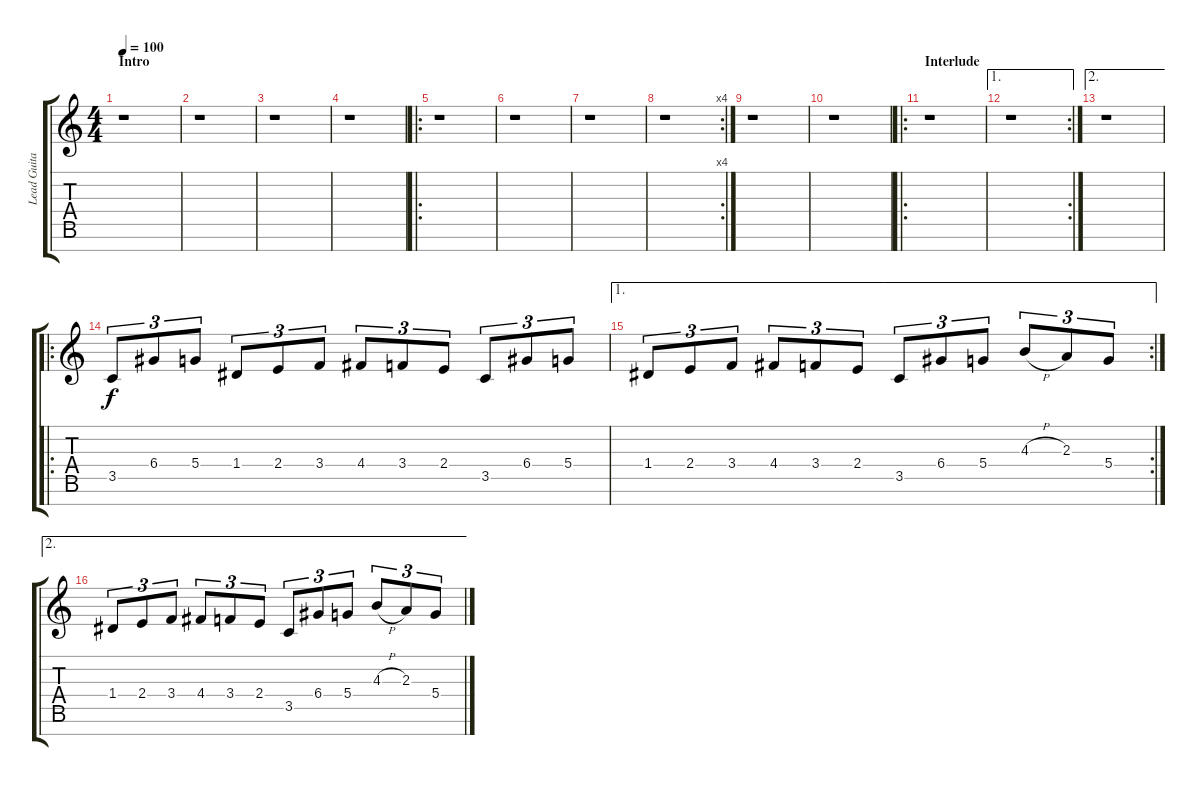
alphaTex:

\track ("Lead Guitar" "Lead Guita") {instrument overdrivenguitar}
\staff {score tabs}
\tuning (E4 B3 G3 D3 A2 E2 B1) {hide}
\ts (4 4)
\section ("" "Intro")
\tempo 100
\clef g2
\ks c
r.1{dy f instrument overdrivenguitar} |
r.1 |
r.1 |
r.1 |
\ro
r.1 |
r.1 |
r.1 |
\rc 4
r.1 |
r.1 |
r.1 |
\ro
\section ("" "Interlude")
r.1 |
\ae 1
\rc 2
r.1 |
\ae 2
r.1 |
\ro
3.5.8{tu (3 2)} 6.4.8{tu (3 2)} 5.4.8{tu (3 2)} 1.4.8{tu (3 2)} 2.4.8{tu (3 2)} 3.4.8{tu (3 2)} 4.4.8{tu (3 2)} 3.4.8{tu (3 2)} 2.4.8{tu (3 2)} 3.5.8{tu (3 2)} 6.4.8{tu (3 2)} 5.4.8{tu (3 2)} |
\ae 1
\rc 2
1.4.8{tu (3 2)} 2.4.8{tu (3 2)} 3.4.8{tu (3 2)} 4.4.8{tu (3 2)} 3.4.8{tu (3 2)} 2.4.8{tu (3 2)} 3.5.8{tu (3 2)} 6.4.8{tu (3 2)} 5.4.8{tu (3 2)} 4.3{h}.8{tu (3 2)} 2.3.8{tu (3 2)} 5.4.8{tu (3 2)} |
\ae 2
1.4.8{tu (3 2)} 2.4.8{tu (3 2)} 3.4.8{tu (3 2)} 4.4.8{tu (3 2)} 3.4.8{tu (3 2)} 2.4.8{tu (3 2)} 3.5.8{tu (3 2)} 6.4.8{tu (3 2)} 5.4.8{tu (3 2)} 4.3{h}.8{tu (3 2)} 2.3.8{tu (3 2)} 5.4.8{tu (3 2)}
